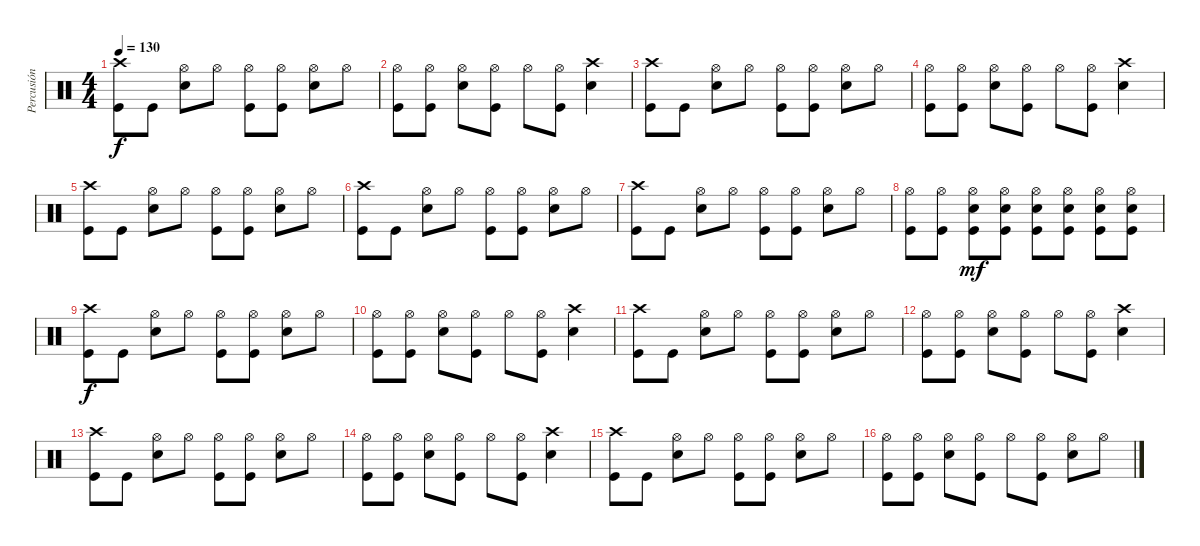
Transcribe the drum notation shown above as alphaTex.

\track ("Percusión" "Percusión") {instrument percussion}
\staff {score}
\articulation defaults
\ts (4 4)
\tempo 130
\clef neutral
\ks c
("Kick (hit)" "Crash high (hit)").8{dy f} "Kick (hit)".8 ("Snare (hit) 2" "Hi-Hat (open)").8 "Hi-Hat (open)".8 ("Kick (hit)" "Hi-Hat (open)").8 ("Kick (hit)" "Hi-Hat (open)").8 ("Snare (hit) 2" "Hi-Hat (open)").8 "Hi-Hat (open)".8 |
("Kick (hit)" "Hi-Hat (open)").8 ("Kick (hit)" "Hi-Hat (open)").8 ("Snare (hit) 2" "Hi-Hat (open)").8 ("Kick (hit)" "Hi-Hat (open)").8 "Hi-Hat (open)".8 ("Kick (hit)" "Hi-Hat (open)").8 ("Snare (hit) 2" "Crash high (hit)").4 |
("Kick (hit)" "Crash high (hit)").8 "Kick (hit)".8 ("Snare (hit) 2" "Hi-Hat (open)").8 "Hi-Hat (open)".8 ("Kick (hit)" "Hi-Hat (open)").8 ("Kick (hit)" "Hi-Hat (open)").8 ("Snare (hit) 2" "Hi-Hat (open)").8 "Hi-Hat (open)".8 |
("Kick (hit)" "Hi-Hat (open)").8 ("Kick (hit)" "Hi-Hat (open)").8 ("Snare (hit) 2" "Hi-Hat (open)").8 ("Kick (hit)" "Hi-Hat (open)").8 "Hi-Hat (open)".8 ("Kick (hit)" "Hi-Hat (open)").8 ("Snare (hit) 2" "Crash high (hit)").4 |
("Kick (hit)" "Crash high (hit)").8 "Kick (hit)".8 ("Snare (hit) 2" "Hi-Hat (open)").8 "Hi-Hat (open)".8 ("Kick (hit)" "Hi-Hat (open)").8 ("Kick (hit)" "Hi-Hat (open)").8 ("Snare (hit) 2" "Hi-Hat (open)").8 "Hi-Hat (open)".8 |
("Kick (hit)" "Crash high (hit)").8 "Kick (hit)".8 ("Snare (hit) 2" "Hi-Hat (open)").8 "Hi-Hat (open)".8 ("Kick (hit)" "Hi-Hat (open)").8 ("Kick (hit)" "Hi-Hat (open)").8 ("Snare (hit) 2" "Hi-Hat (open)").8 "Hi-Hat (open)".8 |
("Kick (hit)" "Crash high (hit)").8 "Kick (hit)".8 ("Snare (hit) 2" "Hi-Hat (open)").8 "Hi-Hat (open)".8 ("Kick (hit)" "Hi-Hat (open)").8 ("Kick (hit)" "Hi-Hat (open)").8 ("Snare (hit) 2" "Hi-Hat (open)").8 "Hi-Hat (open)".8 |
("Kick (hit)" "Hi-Hat (open)").8 ("Kick (hit)" "Hi-Hat (open)").8 ("Kick (hit)" "Snare (hit) 2" "Hi-Hat (open)").8{dy mf} ("Kick (hit)" "Snare (hit) 2" "Hi-Hat (open)").8 ("Kick (hit)" "Snare (hit) 2" "Hi-Hat (open)").8 ("Kick (hit)" "Snare (hit) 2" "Hi-Hat (open)").8 ("Kick (hit)" "Snare (hit) 2" "Hi-Hat (open)").8 ("Kick (hit)" "Snare (hit) 2" "Hi-Hat (open)").8 |
("Kick (hit)" "Crash high (hit)").8{dy f} "Kick (hit)".8 ("Snare (hit) 2" "Hi-Hat (open)").8 "Hi-Hat (open)".8 ("Kick (hit)" "Hi-Hat (open)").8 ("Kick (hit)" "Hi-Hat (open)").8 ("Snare (hit) 2" "Hi-Hat (open)").8 "Hi-Hat (open)".8 |
("Kick (hit)" "Hi-Hat (open)").8 ("Kick (hit)" "Hi-Hat (open)").8 ("Snare (hit) 2" "Hi-Hat (open)").8 ("Kick (hit)" "Hi-Hat (open)").8 "Hi-Hat (open)".8 ("Kick (hit)" "Hi-Hat (open)").8 ("Snare (hit) 2" "Crash high (hit)").4 |
("Kick (hit)" "Crash high (hit)").8 "Kick (hit)".8 ("Snare (hit) 2" "Hi-Hat (open)").8 "Hi-Hat (open)".8 ("Kick (hit)" "Hi-Hat (open)").8 ("Kick (hit)" "Hi-Hat (open)").8 ("Snare (hit) 2" "Hi-Hat (open)").8 "Hi-Hat (open)".8 |
("Kick (hit)" "Hi-Hat (open)").8 ("Kick (hit)" "Hi-Hat (open)").8 ("Snare (hit) 2" "Hi-Hat (open)").8 ("Kick (hit)" "Hi-Hat (open)").8 "Hi-Hat (open)".8 ("Kick (hit)" "Hi-Hat (open)").8 ("Snare (hit) 2" "Crash high (hit)").4 |
("Kick (hit)" "Crash high (hit)").8 "Kick (hit)".8 ("Snare (hit) 2" "Hi-Hat (open)").8 "Hi-Hat (open)".8 ("Kick (hit)" "Hi-Hat (open)").8 ("Kick (hit)" "Hi-Hat (open)").8 ("Snare (hit) 2" "Hi-Hat (open)").8 "Hi-Hat (open)".8 |
("Kick (hit)" "Hi-Hat (open)").8 ("Kick (hit)" "Hi-Hat (open)").8 ("Snare (hit) 2" "Hi-Hat (open)").8 ("Kick (hit)" "Hi-Hat (open)").8 "Hi-Hat (open)".8 ("Kick (hit)" "Hi-Hat (open)").8 ("Snare (hit) 2" "Crash high (hit)").4 |
("Kick (hit)" "Crash high (hit)").8 "Kick (hit)".8 ("Snare (hit) 2" "Hi-Hat (open)").8 "Hi-Hat (open)".8 ("Kick (hit)" "Hi-Hat (open)").8 ("Kick (hit)" "Hi-Hat (open)").8 ("Snare (hit) 2" "Hi-Hat (open)").8 "Hi-Hat (open)".8 |
("Kick (hit)" "Hi-Hat (open)").8 ("Kick (hit)" "Hi-Hat (open)").8 ("Snare (hit) 2" "Hi-Hat (open)").8 ("Kick (hit)" "Hi-Hat (open)").8 "Hi-Hat (open)".8 ("Kick (hit)" "Hi-Hat (open)").8 ("Snare (hit) 2" "Hi-Hat (open)").8 "Hi-Hat (open)".8
